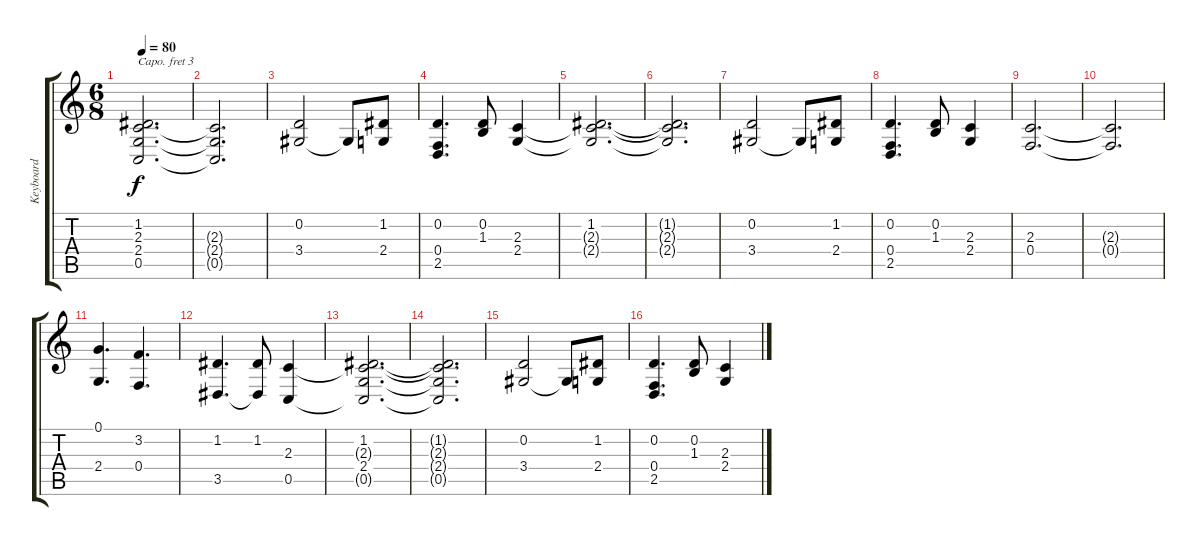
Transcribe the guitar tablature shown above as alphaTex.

\track ("Keyboard" "Keyboard") {instrument stringensemble2}
\staff {score tabs}
\capo 3
\tuning (E4 B3 G3 D3 A2 E2) {hide}
\ts (6 8)
\tempo 80
\clef g2
\ks c
(1.2 2.3{t} 2.4 0.5{t}).2{d dy f} |
(2.3{t} 2.4{t} 0.5{t}).2{d} |
(0.2 3.4).2 3.4{t}.8 (1.2 2.4).8 |
(0.2 0.4 2.5).4{d} (0.2 1.3).8 (2.3 2.4).4 |
(1.2 2.3{t} 2.4{t}).2{d} |
(1.2{t} 2.3{t} 2.4{t}).2{d} |
(0.2 3.4).2 3.4{t}.8 (1.2 2.4).8 |
(0.2 0.4 2.5).4{d} (0.2 1.3).8 (2.3 2.4).4 |
(2.3 0.4).2{d} |
(2.3{t} 0.4{t}).2{d} |
(0.1 2.4).4{d} (3.2 0.4).4{d} |
(1.2 3.5).4{d} (1.2 3.5{t}).8 (2.3 0.5).4 |
(1.2 2.3{t} 2.4 0.5{t}).2{d} |
(1.2{t} 2.3{t} 2.4{t} 0.5{t}).2{d} |
(0.2 3.4).2 3.4{t}.8 (1.2 2.4).8 |
(0.2 0.4 2.5).4{d} (0.2 1.3).8 (2.3 2.4).4
